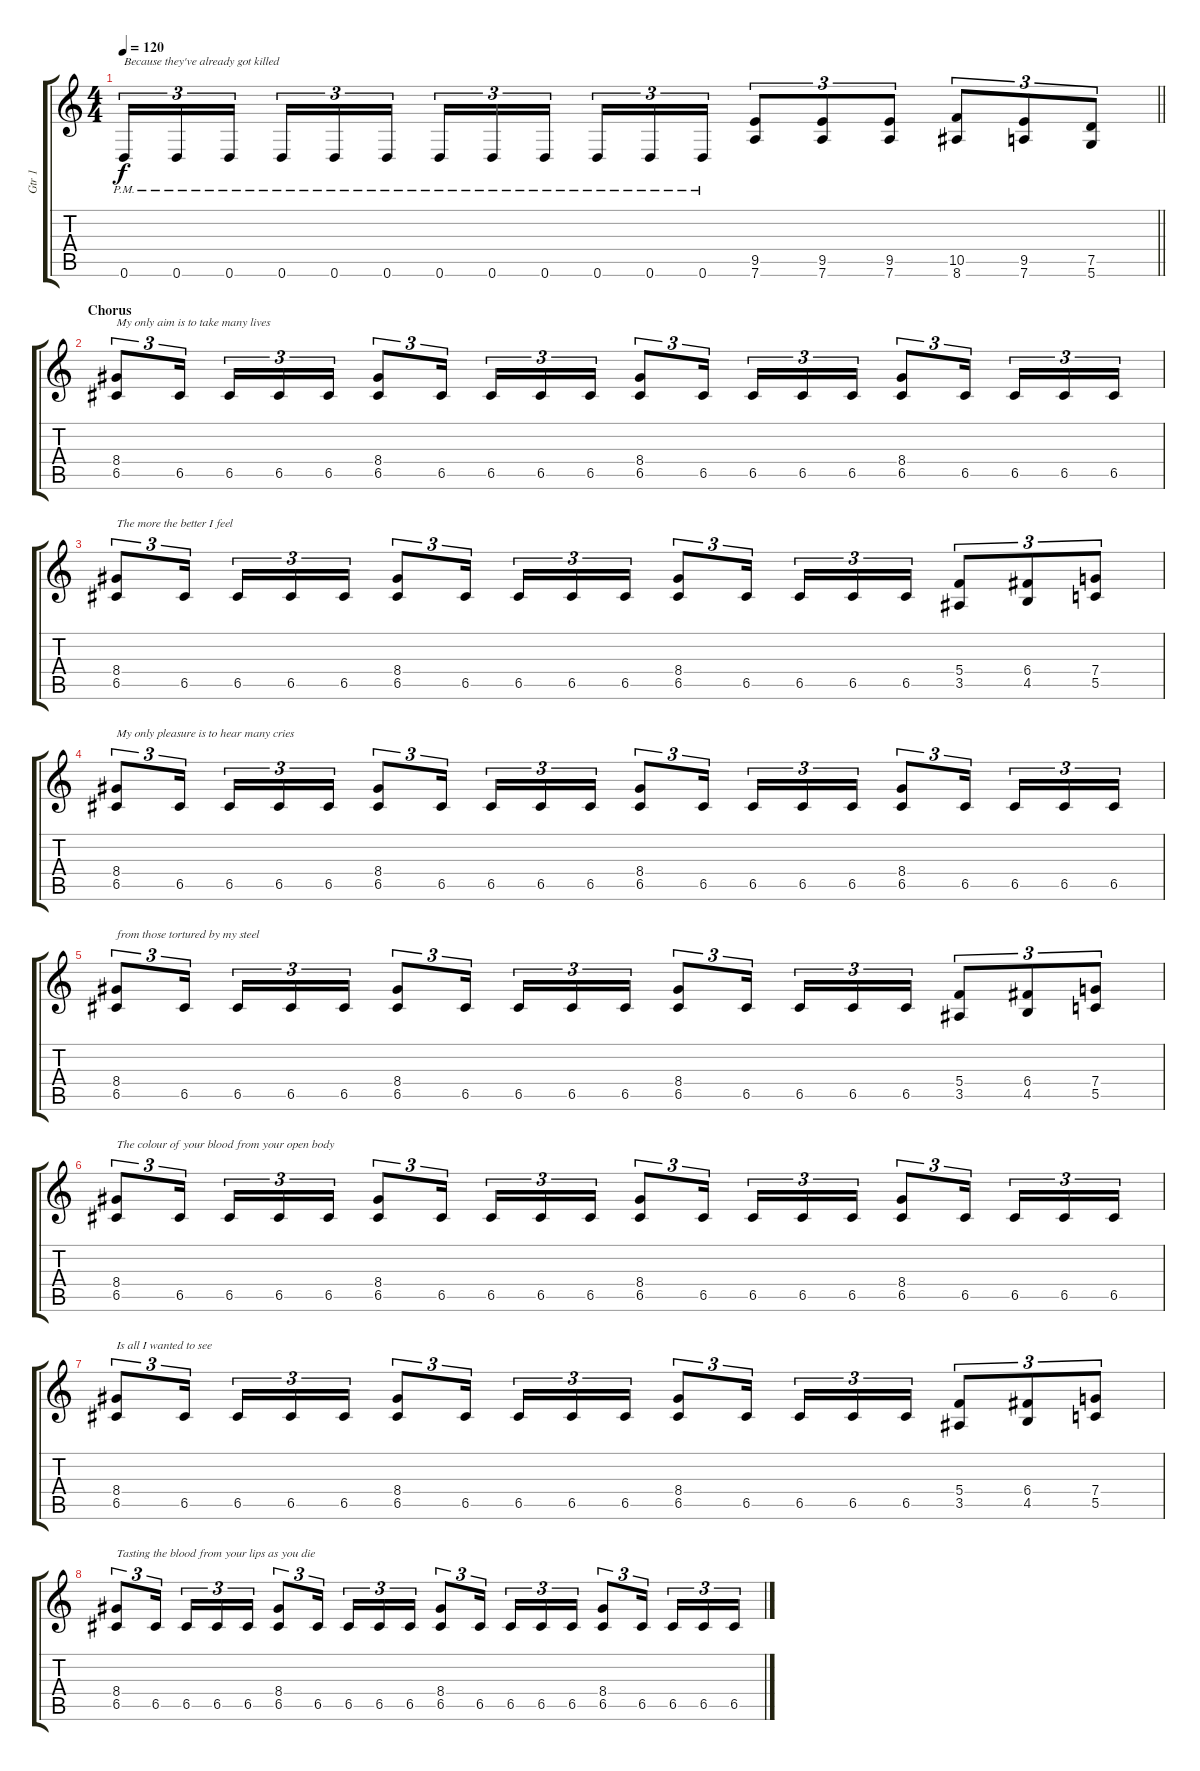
\track ("Gtr 1" "Gtr 1") {instrument distortionguitar}
\staff {score tabs}
\tuning (D4 A3 F3 C3 G2 D2) {hide}
\ts (4 4)
\tempo 120
\clef g2
\barLineRight lightlight
\ks c
0.6{pm}.16{tu (3 2) txt "Because they've already got killed" dy f} 0.6{pm}.16{tu (3 2)} 0.6{pm}.16{tu (3 2) beam splitsecondary} 0.6{pm}.16{tu (3 2)} 0.6{pm}.16{tu (3 2)} 0.6{pm}.16{tu (3 2)} 0.6{pm}.16{tu (3 2)} 0.6{pm}.16{tu (3 2)} 0.6{pm}.16{tu (3 2) beam splitsecondary} 0.6{pm}.16{tu (3 2)} 0.6{pm}.16{tu (3 2)} 0.6{pm}.16{tu (3 2)} (9.5 7.6).8{tu (3 2)} (9.5 7.6).8{tu (3 2)} (9.5 7.6).8{tu (3 2)} (10.5 8.6).8{tu (3 2)} (9.5 7.6).8{tu (3 2)} (7.5 5.6).8{tu (3 2)} |
\section ("" "Chorus")
(8.4 6.5).8{tu (3 2) txt "My only aim is to take many lives"} 6.5.16{tu (3 2) beam splitsecondary} 6.5.16{tu (3 2)} 6.5.16{tu (3 2)} 6.5.16{tu (3 2)} (8.4 6.5).8{tu (3 2)} 6.5.16{tu (3 2) beam splitsecondary} 6.5.16{tu (3 2)} 6.5.16{tu (3 2)} 6.5.16{tu (3 2)} (8.4 6.5).8{tu (3 2)} 6.5.16{tu (3 2) beam splitsecondary} 6.5.16{tu (3 2)} 6.5.16{tu (3 2)} 6.5.16{tu (3 2)} (8.4 6.5).8{tu (3 2)} 6.5.16{tu (3 2) beam splitsecondary} 6.5.16{tu (3 2)} 6.5.16{tu (3 2)} 6.5.16{tu (3 2)} |
(8.4 6.5).8{tu (3 2) txt "The more the better I feel"} 6.5.16{tu (3 2) beam splitsecondary} 6.5.16{tu (3 2)} 6.5.16{tu (3 2)} 6.5.16{tu (3 2)} (8.4 6.5).8{tu (3 2)} 6.5.16{tu (3 2) beam splitsecondary} 6.5.16{tu (3 2)} 6.5.16{tu (3 2)} 6.5.16{tu (3 2)} (8.4 6.5).8{tu (3 2)} 6.5.16{tu (3 2) beam splitsecondary} 6.5.16{tu (3 2)} 6.5.16{tu (3 2)} 6.5.16{tu (3 2)} (5.4 3.5).8{tu (3 2)} (6.4 4.5).8{tu (3 2)} (7.4 5.5).8{tu (3 2)} |
(8.4 6.5).8{tu (3 2) txt "My only pleasure is to hear many cries"} 6.5.16{tu (3 2) beam splitsecondary} 6.5.16{tu (3 2)} 6.5.16{tu (3 2)} 6.5.16{tu (3 2)} (8.4 6.5).8{tu (3 2)} 6.5.16{tu (3 2) beam splitsecondary} 6.5.16{tu (3 2)} 6.5.16{tu (3 2)} 6.5.16{tu (3 2)} (8.4 6.5).8{tu (3 2)} 6.5.16{tu (3 2) beam splitsecondary} 6.5.16{tu (3 2)} 6.5.16{tu (3 2)} 6.5.16{tu (3 2)} (8.4 6.5).8{tu (3 2)} 6.5.16{tu (3 2) beam splitsecondary} 6.5.16{tu (3 2)} 6.5.16{tu (3 2)} 6.5.16{tu (3 2)} |
(8.4 6.5).8{tu (3 2) txt "from those tortured by my steel"} 6.5.16{tu (3 2) beam splitsecondary} 6.5.16{tu (3 2)} 6.5.16{tu (3 2)} 6.5.16{tu (3 2)} (8.4 6.5).8{tu (3 2)} 6.5.16{tu (3 2) beam splitsecondary} 6.5.16{tu (3 2)} 6.5.16{tu (3 2)} 6.5.16{tu (3 2)} (8.4 6.5).8{tu (3 2)} 6.5.16{tu (3 2) beam splitsecondary} 6.5.16{tu (3 2)} 6.5.16{tu (3 2)} 6.5.16{tu (3 2)} (5.4 3.5).8{tu (3 2)} (6.4 4.5).8{tu (3 2)} (7.4 5.5).8{tu (3 2)} |
(8.4 6.5).8{tu (3 2) txt "The colour of your blood from your open body"} 6.5.16{tu (3 2) beam splitsecondary} 6.5.16{tu (3 2)} 6.5.16{tu (3 2)} 6.5.16{tu (3 2)} (8.4 6.5).8{tu (3 2)} 6.5.16{tu (3 2) beam splitsecondary} 6.5.16{tu (3 2)} 6.5.16{tu (3 2)} 6.5.16{tu (3 2)} (8.4 6.5).8{tu (3 2)} 6.5.16{tu (3 2) beam splitsecondary} 6.5.16{tu (3 2)} 6.5.16{tu (3 2)} 6.5.16{tu (3 2)} (8.4 6.5).8{tu (3 2)} 6.5.16{tu (3 2) beam splitsecondary} 6.5.16{tu (3 2)} 6.5.16{tu (3 2)} 6.5.16{tu (3 2)} |
(8.4 6.5).8{tu (3 2) txt "Is all I wanted to see"} 6.5.16{tu (3 2) beam splitsecondary} 6.5.16{tu (3 2)} 6.5.16{tu (3 2)} 6.5.16{tu (3 2)} (8.4 6.5).8{tu (3 2)} 6.5.16{tu (3 2) beam splitsecondary} 6.5.16{tu (3 2)} 6.5.16{tu (3 2)} 6.5.16{tu (3 2)} (8.4 6.5).8{tu (3 2)} 6.5.16{tu (3 2) beam splitsecondary} 6.5.16{tu (3 2)} 6.5.16{tu (3 2)} 6.5.16{tu (3 2)} (5.4 3.5).8{tu (3 2)} (6.4 4.5).8{tu (3 2)} (7.4 5.5).8{tu (3 2)} |
(8.4 6.5).8{tu (3 2) txt "Tasting the blood from your lips as you die"} 6.5.16{tu (3 2) beam splitsecondary} 6.5.16{tu (3 2)} 6.5.16{tu (3 2)} 6.5.16{tu (3 2)} (8.4 6.5).8{tu (3 2)} 6.5.16{tu (3 2) beam splitsecondary} 6.5.16{tu (3 2)} 6.5.16{tu (3 2)} 6.5.16{tu (3 2)} (8.4 6.5).8{tu (3 2)} 6.5.16{tu (3 2) beam splitsecondary} 6.5.16{tu (3 2)} 6.5.16{tu (3 2)} 6.5.16{tu (3 2)} (8.4 6.5).8{tu (3 2)} 6.5.16{tu (3 2) beam splitsecondary} 6.5.16{tu (3 2)} 6.5.16{tu (3 2)} 6.5.16{tu (3 2)}
